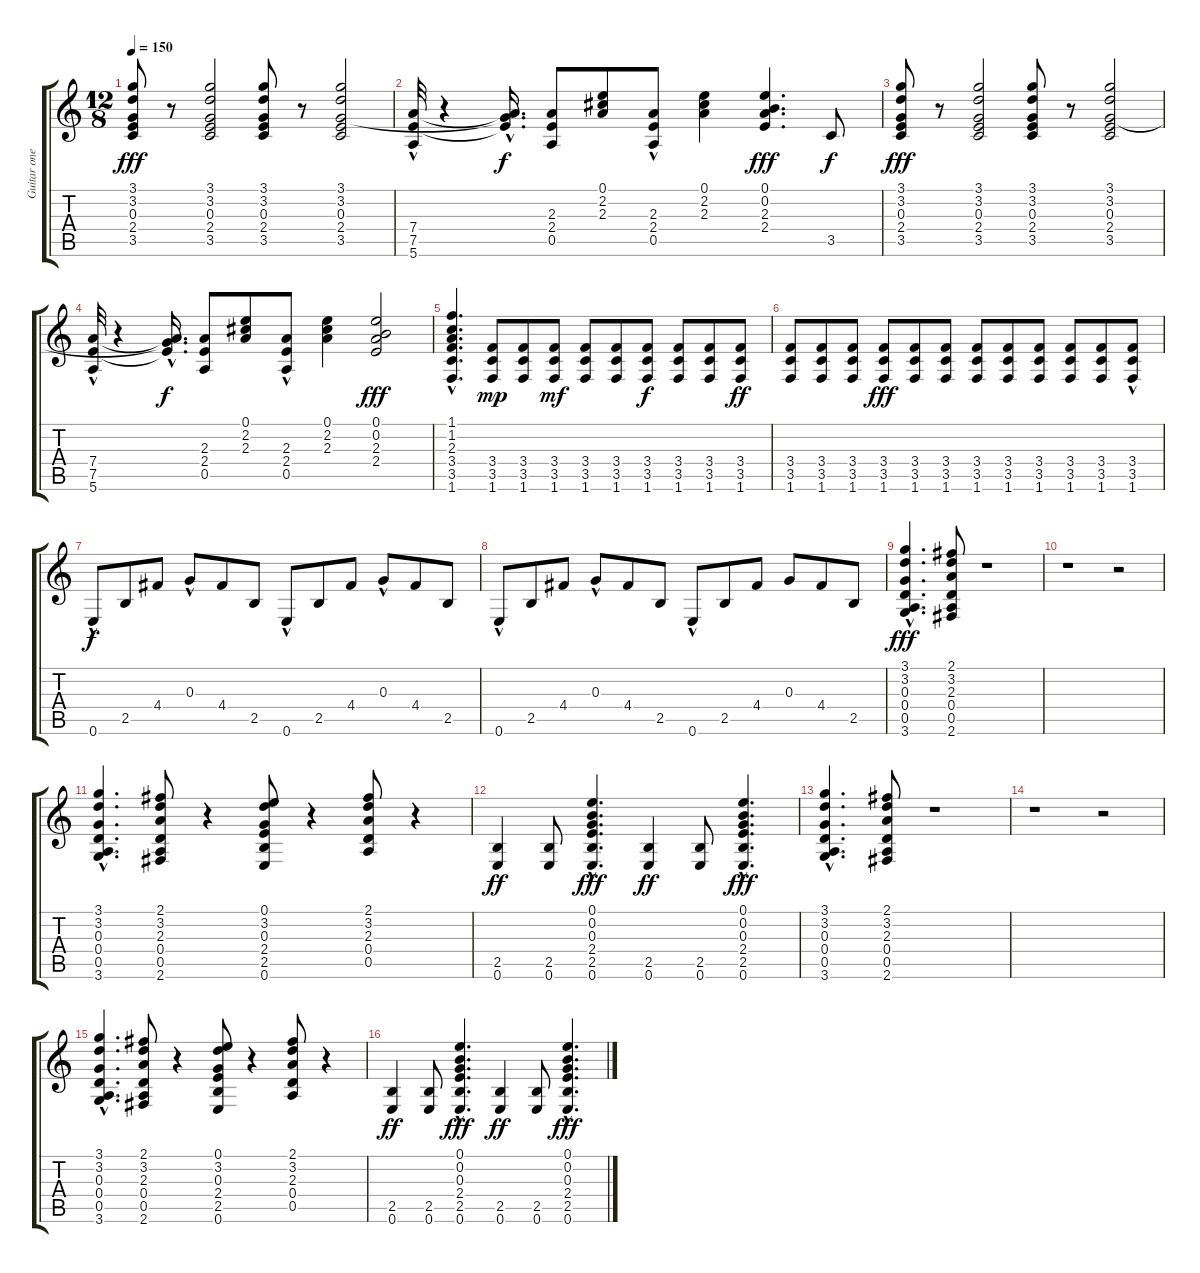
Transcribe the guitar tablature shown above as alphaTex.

\track ("Guitar one" "Guitar one") {instrument electricguitarclean}
\staff {score tabs}
\tuning (E4 B3 G3 D3 A2 E2) {hide}
\ts (12 8)
\tempo 150
\clef g2
\ks c
(3.1 3.2 0.3 2.4 3.5).8{dy fff} r.8 (3.1 3.2 0.3 2.4 3.5).2 (3.1 3.2 0.3 2.4 3.5).8 r.8 (3.1 3.2 0.3 2.4 3.5).2 |
(7.4 7.5{hac} 5.6{hac}).32 r.4 (0.3{hac t} 7.4{hac t} 7.5{hac t}).16{d dy f} (2.3 2.4 0.5).8 (0.1 2.2 2.3).8 (2.3 2.4{hac} 0.5).8 (0.1 2.2 2.3).4 (0.1 0.2 2.3 2.4).4{d dy fff} 3.5.8{dy f} |
(3.1 3.2 0.3 2.4 3.5).8{dy fff} r.8 (3.1 3.2 0.3 2.4 3.5).2 (3.1 3.2 0.3 2.4 3.5).8 r.8 (3.1 3.2 0.3 2.4 3.5).2 |
(7.4 7.5{hac} 5.6{hac}).32 r.4 (0.3{hac t} 7.4{hac t} 7.5{hac t}).16{d dy f} (2.3 2.4 0.5).8 (0.1 2.2 2.3).8 (2.3 2.4{hac} 0.5{hac}).8 (0.1 2.2 2.3).4 (0.1 0.2 2.3 2.4).2{dy fff} |
(1.1 1.2 2.3 3.4{hac} 3.5{hac} 1.6{hac}).4{d} (3.4 3.5 1.6).8{dy mp} (3.4 3.5 1.6).8 (3.4 3.5 1.6).8{dy mf} (3.4 3.5 1.6).8 (3.4 3.5 1.6).8 (3.4 3.5 1.6).8{dy f} (3.4 3.5 1.6).8 (3.4 3.5 1.6).8 (3.4 3.5 1.6).8{dy ff} |
(3.4 3.5 1.6).8 (3.4 3.5 1.6).8 (3.4 3.5 1.6).8 (3.4 3.5 1.6).8{dy fff} (3.4 3.5 1.6).8 (3.4 3.5 1.6).8 (3.4 3.5 1.6).8 (3.4 3.5 1.6).8 (3.4 3.5 1.6).8 (3.4 3.5 1.6).8 (3.4 3.5 1.6).8 (3.4{hac} 3.5 1.6).8 |
0.6{hac}.8{dy f} 2.5.8 4.4.8 0.3{hac}.8 4.4.8 2.5.8 0.6{hac}.8 2.5.8 4.4.8 0.3{hac}.8 4.4.8 2.5.8 |
0.6{hac}.8 2.5.8 4.4.8 0.3{hac}.8 4.4.8 2.5.8 0.6{hac}.8 2.5.8 4.4.8 0.3.8 4.4.8 2.5.8 |
(3.1{hac} 3.2{hac} 0.3{hac} 0.4{hac} 0.5 3.6{hac}).4{d dy fff} (2.1 3.2 2.3 0.4 0.5 2.6).8 r.1 |
r.1 r.2 |
(3.1{hac} 3.2{hac} 0.3{hac} 0.4{hac} 0.5 3.6{hac}).4{d} (2.1 3.2 2.3 0.4 0.5 2.6).8 r.4 (0.1 3.2 0.3 2.4 2.5 0.6).8 r.4 (2.1 3.2 2.3 0.4 0.5).8 r.4 |
(2.5 0.6).4{dy ff} (2.5 0.6).8 (0.1{hac} 0.2{hac} 0.3{hac} 2.4{hac} 2.5{hac} 0.6{hac}).4{d dy fff} (2.5 0.6).4{dy ff} (2.5 0.6).8 (0.1{hac} 0.2{hac} 0.3{hac} 2.4{hac} 2.5{hac} 0.6{hac}).4{d dy fff} |
(3.1{hac} 3.2{hac} 0.3{hac} 0.4{hac} 0.5 3.6{hac}).4{d} (2.1 3.2 2.3 0.4 0.5 2.6).8 r.1 |
r.1 r.2 |
(3.1{hac} 3.2{hac} 0.3{hac} 0.4{hac} 0.5 3.6{hac}).4{d} (2.1 3.2 2.3 0.4 0.5 2.6).8 r.4 (0.1 3.2 0.3 2.4 2.5 0.6).8 r.4 (2.1 3.2 2.3 0.4 0.5).8 r.4 |
(2.5 0.6).4{dy ff} (2.5 0.6).8 (0.1{hac} 0.2{hac} 0.3{hac} 2.4{hac} 2.5{hac} 0.6{hac}).4{d dy fff} (2.5 0.6).4{dy ff} (2.5 0.6).8 (0.1{hac} 0.2{hac} 0.3{hac} 2.4{hac} 2.5{hac} 0.6{hac}).4{d dy fff}
